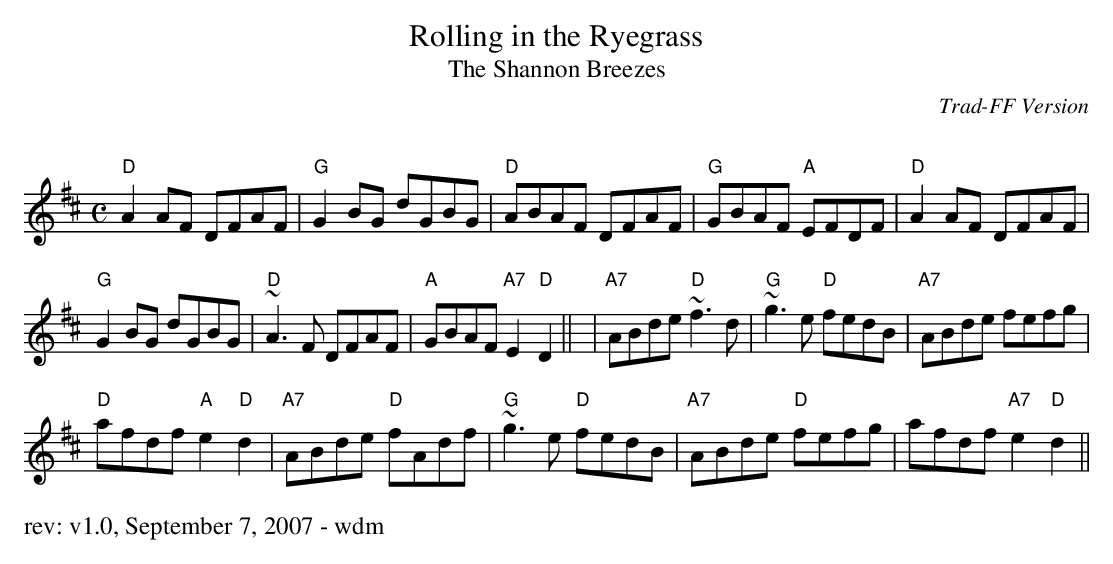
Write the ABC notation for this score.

X:1
T:Rolling in the Ryegrass
T:The Shannon Breezes
O: Trad-FF Version
Q: 180
M:C
L:1/8
K:D
"D" A2 AF DFAF | "G" G2 BG dGBG | "D" ABAF DFAF | "G" GBAF  "A" EFDF | "D" A2 AF DFAF |
"G" G2 BG dGBG | "D" ~A3 F DFAF | "A" GBAF "A7"E2 "D"D2 || |"A7" ABde  "D"~f3 d | "G" ~g3 e  "D"fedB | "A7"ABde fefg |
"D" afdf "A" e2 "D"d2 | "A7" ABde  "D"fAdf | "G" ~g3 e  "D"fedB | "A7" ABde "D"fefg | afdf "A7" e2 "D"d2 ||
